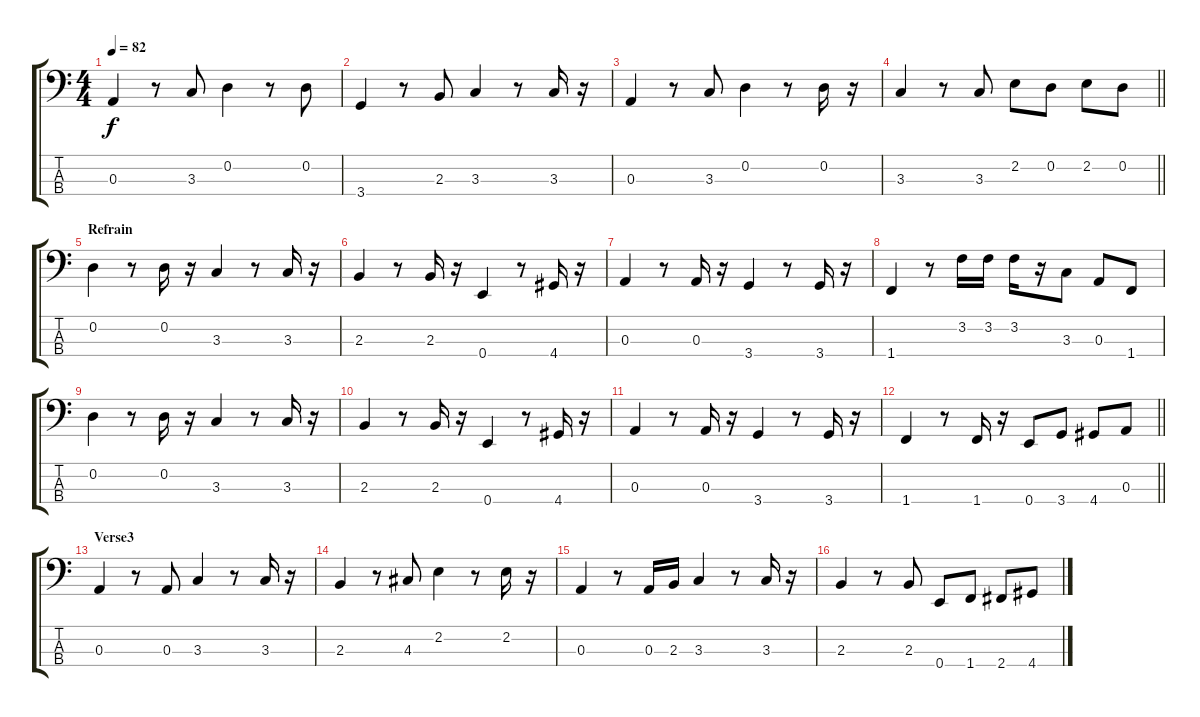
\track "" {instrument electricbassfinger}
\staff {score tabs}
\tuning (G2 D2 A1 E1) {hide}
\ts (4 4)
\tempo 82
\clef f4
\ks c
0.3.4{dy f} r.8 3.3.8 0.2.4 r.8 0.2.8 |
3.4.4 r.8 2.3.8 3.3.4 r.8 3.3.16 r.16 |
0.3.4 r.8 3.3.8 0.2.4 r.8 0.2.16 r.16 |
\barLineRight lightlight
3.3.4 r.8 3.3.8 2.2.8 0.2.8 2.2.8 0.2.8 |
\section ("" "Refrain")
0.2.4 r.8 0.2.16 r.16 3.3.4 r.8 3.3.16 r.16 |
2.3.4 r.8 2.3.16 r.16 0.4.4 r.8 4.4.16 r.16 |
0.3.4 r.8 0.3.16 r.16 3.4.4 r.8 3.4.16 r.16 |
1.4.4 r.8 3.2.16 3.2.16 3.2.16 r.16 3.3.8 0.3.8 1.4.8 |
0.2.4 r.8 0.2.16 r.16 3.3.4 r.8 3.3.16 r.16 |
2.3.4 r.8 2.3.16 r.16 0.4.4 r.8 4.4.16 r.16 |
0.3.4 r.8 0.3.16 r.16 3.4.4 r.8 3.4.16 r.16 |
\barLineRight lightlight
1.4.4 r.8 1.4.16 r.16 0.4.8 3.4.8 4.4.8 0.3.8 |
\section ("" "Verse3")
0.3.4 r.8 0.3.8 3.3.4 r.8 3.3.16 r.16 |
2.3.4 r.8 4.3.8 2.2.4 r.8 2.2.16 r.16 |
0.3.4 r.8 0.3.16 2.3.16 3.3.4 r.8 3.3.16 r.16 |
2.3.4 r.8 2.3.8 0.4.8 1.4.8 2.4.8 4.4.8
